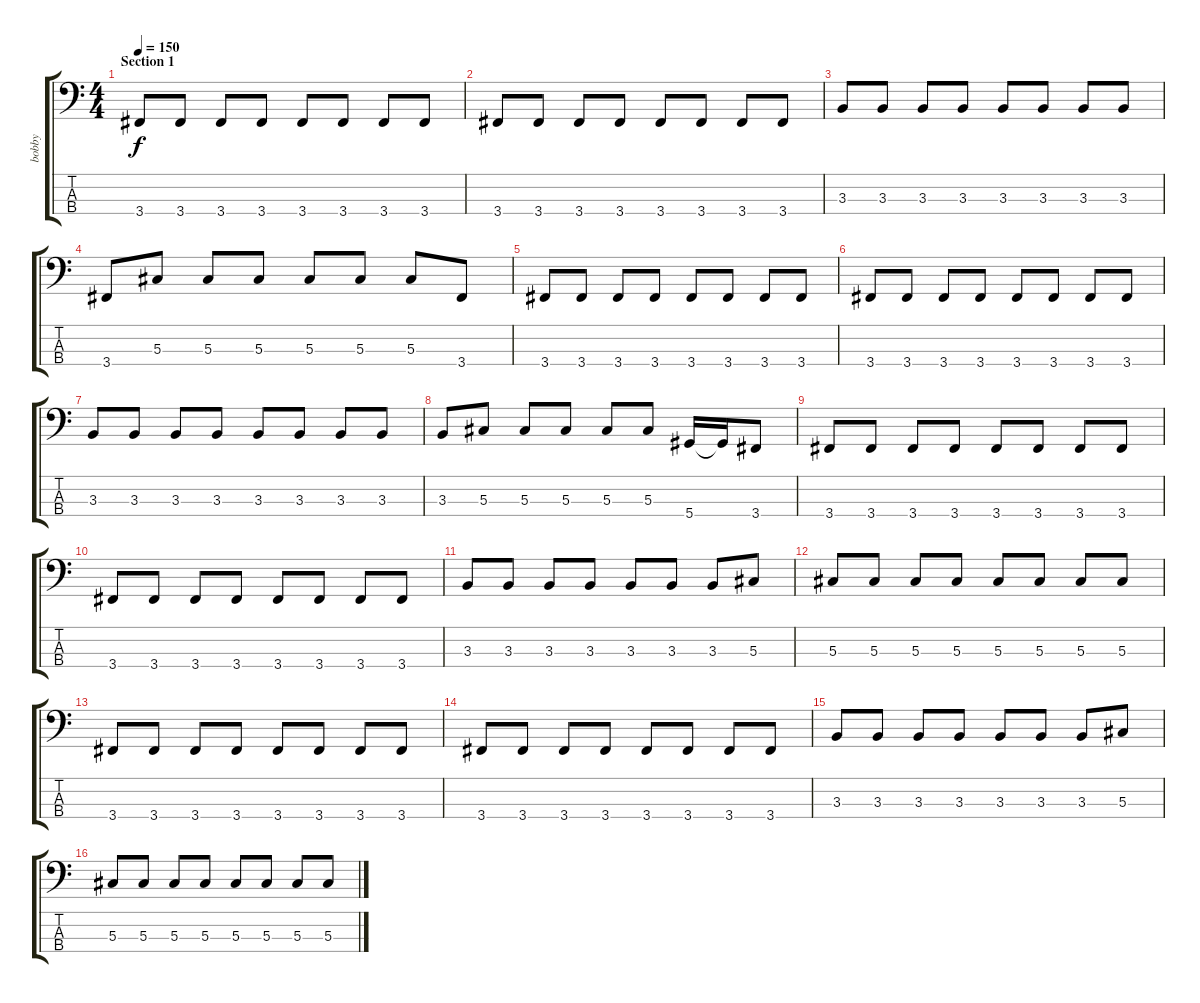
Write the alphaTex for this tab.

\track ("bobby" "bobby") {instrument electricbasspick}
\staff {score tabs}
\tuning (Gb2 Db2 Ab1 Eb1) {hide}
\ts (4 4)
\section ("" "Section 1")
\tempo 150
\clef f4
\ks c
3.4.8{dy f} 3.4.8 3.4.8 3.4.8 3.4.8 3.4.8 3.4.8 3.4.8 |
3.4.8 3.4.8 3.4.8 3.4.8 3.4.8 3.4.8 3.4.8 3.4.8 |
3.3.8 3.3.8 3.3.8 3.3.8 3.3.8 3.3.8 3.3.8 3.3.8 |
3.4.8 5.3.8 5.3.8 5.3.8 5.3.8 5.3.8 5.3.8 3.4.8 |
3.4.8 3.4.8 3.4.8 3.4.8 3.4.8 3.4.8 3.4.8 3.4.8 |
3.4.8 3.4.8 3.4.8 3.4.8 3.4.8 3.4.8 3.4.8 3.4.8 |
3.3.8 3.3.8 3.3.8 3.3.8 3.3.8 3.3.8 3.3.8 3.3.8 |
3.3.8 5.3.8 5.3.8 5.3.8 5.3.8 5.3.8 5.4.16 5.4{t}.16 3.4.8 |
3.4.8 3.4.8 3.4.8 3.4.8 3.4.8 3.4.8 3.4.8 3.4.8 |
3.4.8 3.4.8 3.4.8 3.4.8 3.4.8 3.4.8 3.4.8 3.4.8 |
3.3.8 3.3.8 3.3.8 3.3.8 3.3.8 3.3.8 3.3.8 5.3.8 |
5.3.8 5.3.8 5.3.8 5.3.8 5.3.8 5.3.8 5.3.8 5.3.8 |
3.4.8 3.4.8 3.4.8 3.4.8 3.4.8 3.4.8 3.4.8 3.4.8 |
3.4.8 3.4.8 3.4.8 3.4.8 3.4.8 3.4.8 3.4.8 3.4.8 |
3.3.8 3.3.8 3.3.8 3.3.8 3.3.8 3.3.8 3.3.8 5.3.8 |
5.3.8 5.3.8 5.3.8 5.3.8 5.3.8 5.3.8 5.3.8 5.3.8
